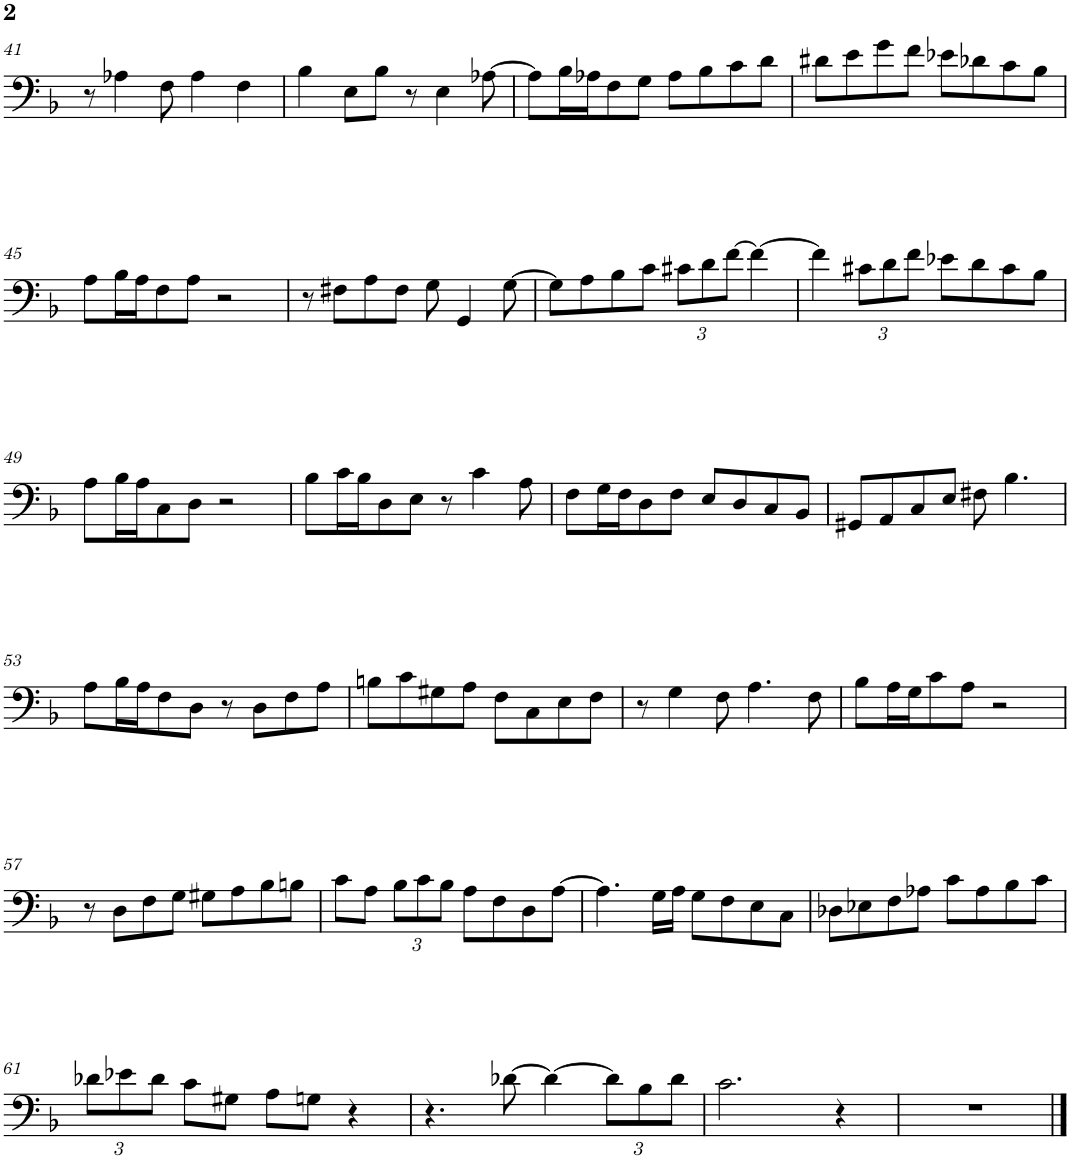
**kern
*part1
*staff1
*I"バリトン サクソフォーン
!!LO:PB:g=z
*clefF4
*ITrd12c21
*k[b-]
*M2/2
*met(c|)
=41
8r
4A-X\
8F\
4A-\
4F\
=42
4B-\
8E\L
8B-\J
8r
4E\
[8A-X\
=43
8A-\L]
16B-\L
16A-X\J
8F\
8G\J
8A-\L
8B-\
8c\
8d\J
=44
8d#X\L
8e\
8g\
8f\J
8e-X\L
8d-X\
8c\
8B-\J
!!LO:LB:g=z
=45
8A\L
16B-\L
16A\J
8F\
8A\J
2r
=46
8r
8F#X\L
8A\
8F#\J
8G\
4GG/
[8G\
=47
8G\L]
8A\
8B-\
8c\J
*Xbrackettup
12c#X\L
12d\
[12f\J
4f\_
=48
4f\]
12c#X\L
12d\
12f\J
8e-X\L
8d\
8c#\
8B-\J
!!LO:LB:g=z
=49
8A\L
16B-\L
16A\J
8C\
8D\J
2r
=50
8B-\L
16c\L
16B-\J
8D\
8E\J
8r
4c\
8A\
=51
8F\L
16G\L
16F\J
8D\
8F\J
8E/L
8D/
8C/
8BB-/J
=52
8GG#X/L
8AA/
8C/
8E/J
8F#X\
4.B-\
!!LO:LB:g=z
=53
8A\L
16B-\L
16A\J
8F\
8D\J
8r
8D\L
8F\
8A\J
=54
8Bn\L
8c\
8G#X\
8A\J
8F\L
8C\
8E\
8F\J
=55
8r
4G\
8F\
4.A\
8F\
=56
8B-\L
16A\L
16G\J
8c\
8A\J
2r
!!LO:LB:g=z
=57
8r
8D\L
8F\
8G\J
8G#X\L
8A\
8B-\
8Bn\J
=58
8c\L
8A\J
12B-\L
12c\
12B-\J
8A\L
8F\
8D\
[8A\J
=59
4.A\]
16G\LL
16A\JJ
8G\L
8F\
8E\
8C\J
=60
8D-X\L
8E-X\
8F\
8A-X\J
8c\L
8A-\
8B-\
8c\J
!!LO:LB:g=z
=61
12d-X\L
12e-X\
12d-\J
8c\L
8G#X\J
8A\L
8Gn\J
4r
=62
4.r
[8d-X\
4d-\_
12d-\L]
12B-\
12d-\J
=63
2.c\
4r
=64
1r
==
*-
